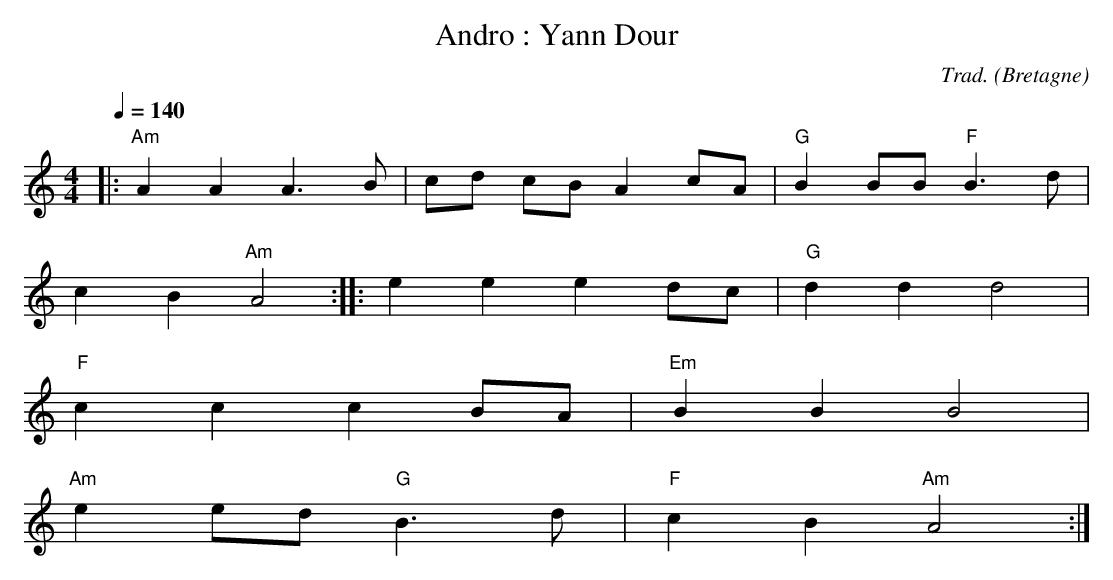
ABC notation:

X:1
T:Andro : Yann Dour
C:Trad.
O:Bretagne
M:4/4
L:1/16
Q:1/4=140
K:C
|: "Am"A4 A4 A6B2 | c2d2 c2B2 A4 c2A2 | "G"B4 B2B2 "F"B6d2 |
c4 B4 "Am"A8 :: e4 e4 e4 d2c2 | "G"d4 d4 d8 |
"F"c4 c4 c4 B2A2 | "Em"B4 B4 B8 |
"Am"e4 e2d2 "G"B6d2 | "F"c4 B4 "Am"A8 :|
